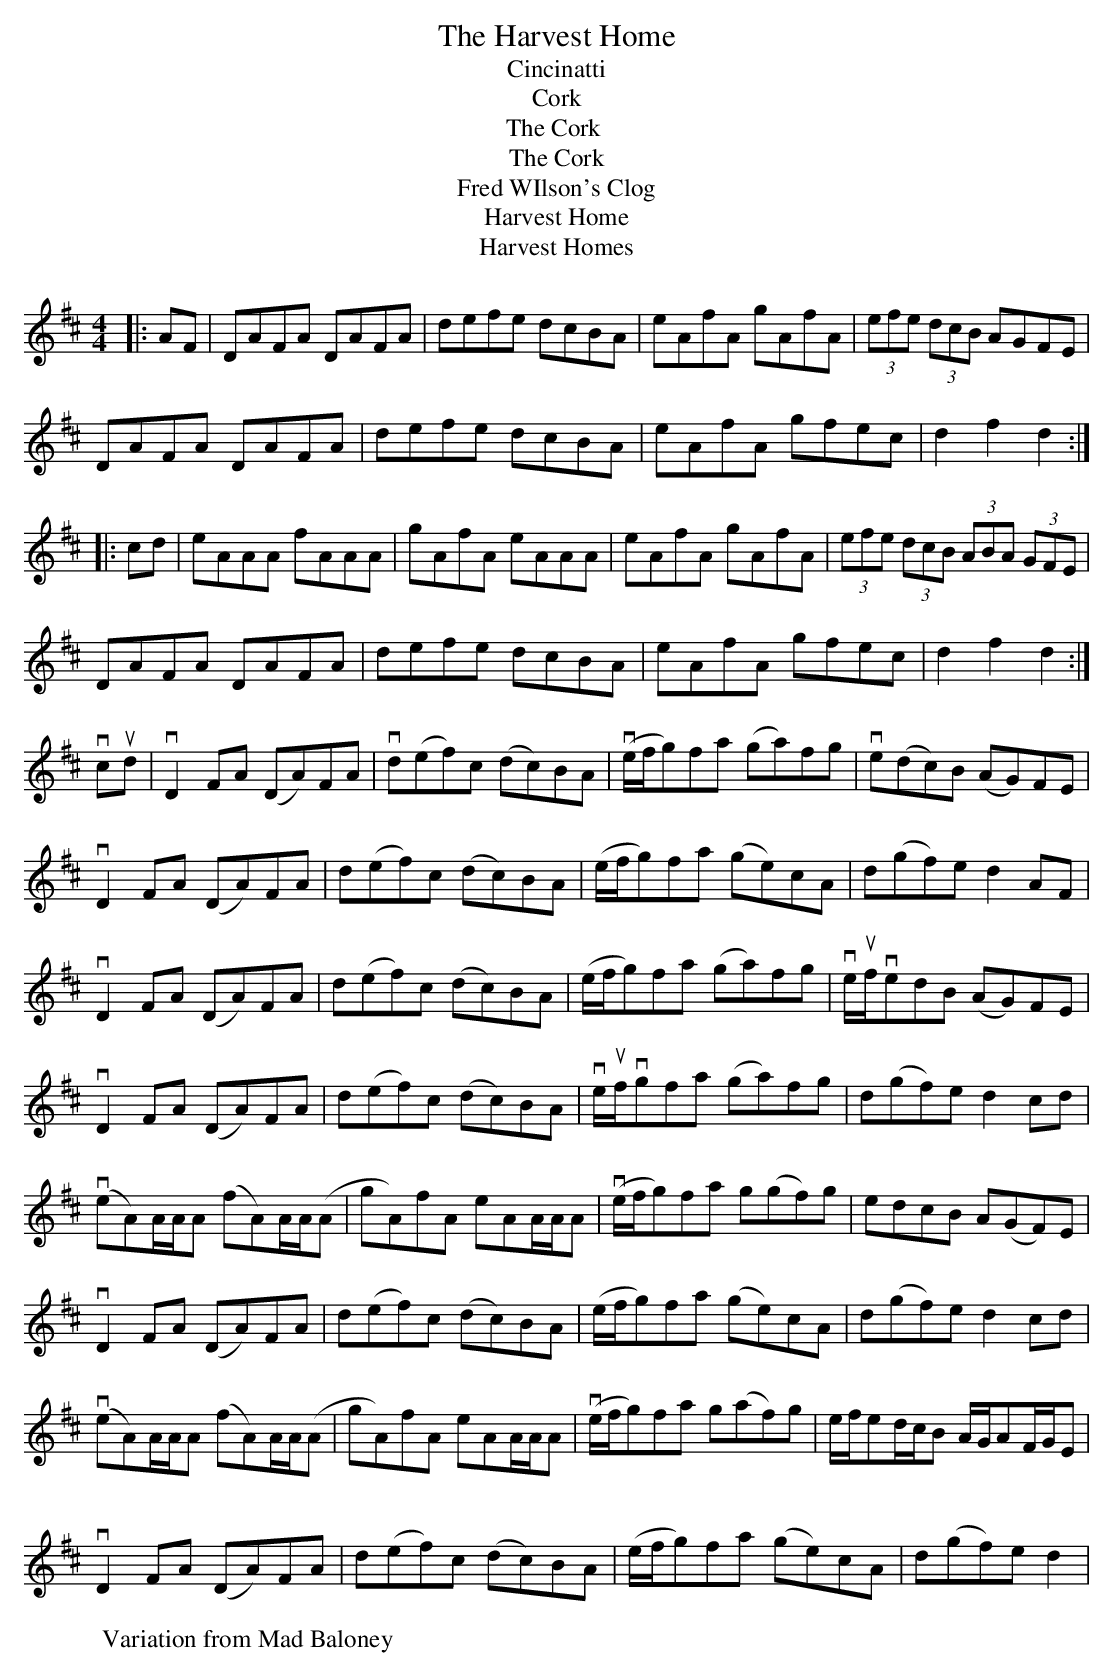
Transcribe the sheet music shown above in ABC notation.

X:1
T:Harvest Home, The
T:Cincinatti
T:Cork
T:Cork , The
T:Cork, The
T:Fred WIlson's Clog
T:Harvest Home
T:Harvest Homes
M:4/4
L:1/8
K:Dmaj
|:AF|DAFA DAFA|defe dcBA|eAfA gAfA|(3efe (3dcB AGFE|
DAFA DAFA|defe dcBA|eAfA gfec|d2 f2 d2:|
|:cd|eAAA fAAA|gAfA eAAA|eAfA gAfA|(3efe (3dcB (3ABA (3GFE|
DAFA DAFA|defe dcBA|eAfA gfec|d2 f2 d2:|
W:Variation from Mad Baloney
K:D
vcud | vD2 FA (DA)FA | vd(ef)c (dc)BA | v(e/f/g)fa (ga)fg | ve(dc)B (AG)FE |
vD2 FA (DA)FA | d(ef)c (dc)BA | (e/f/g)fa (ge)cA | d(gf)e d2 AF |
vD2 FA (DA)FA | d(ef)c (dc)BA | (e/f/g)fa (ga)fg | ve/uf/vedB (AG)FE |
vD2 FA (DA)FA | d(ef)c (dc)BA | ve/uf/vgfa (ga)fg | d(gf)e d2 cd |
v(eA)A/A/A (fA)A/A/(A | gA)fA eAA/A/A | v(e/f/g)fa g(gf)g | edcB A(GF)E|
vD2 FA (DA)FA | d(ef)c (dc)BA | (e/f/g)fa (ge)cA | d(gf)e d2 cd |
v(eA)A/A/A (fA)A/A/(A | gA)fA eAA/A/A | v(e/f/g)fa g(af)g | e/f/ed/c/B A/G/AF/G/E |
vD2 FA (DA)FA | d(ef)c (dc)BA | (e/f/g)fa (ge)cA | d(gf)e d2 |
